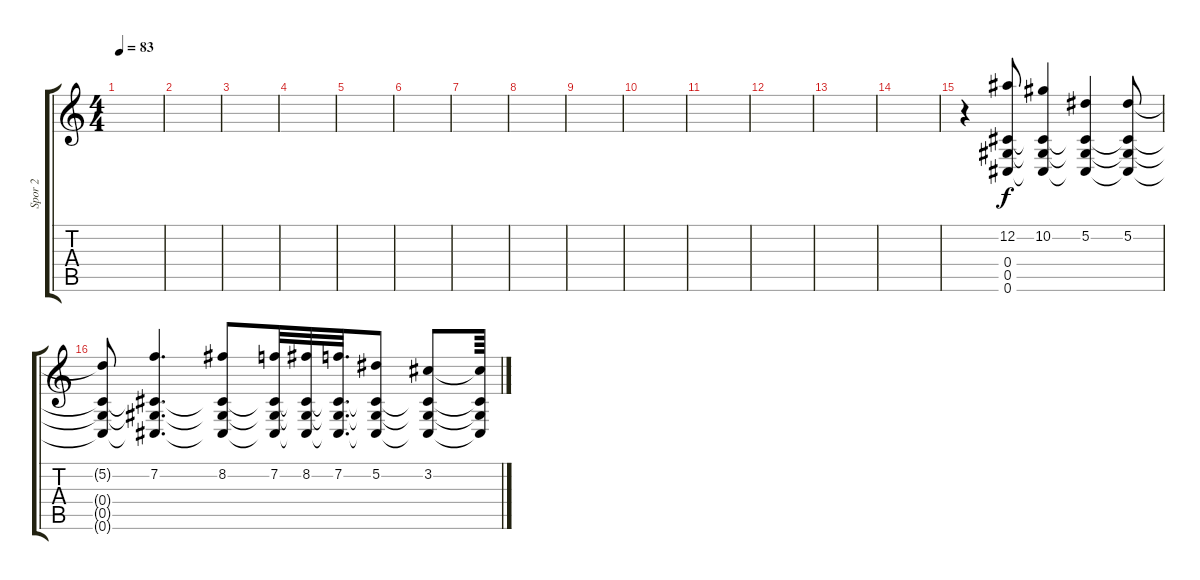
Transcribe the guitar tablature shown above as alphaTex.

\track ("Spor 2" "Spor 2") {instrument electricguitarclean}
\staff {score tabs}
\tuning (Eb4 Bb3 Gb3 Db3 Ab2 Db2) {hide}
\ts (4 4)
\tempo 83
\clef g2
\ks c
|
|
|
|
|
|
|
|
|
|
|
|
|
|
r.4 (12.2 0.4 0.5 0.6).8 (10.2 0.4{t} 0.5{t} 0.6{t}).4 (5.2 0.4{t} 0.5{t} 0.6{t}).4 (5.2 0.4{t} 0.5{t} 0.6{t}).8 |
(5.2{t} 0.4{t} 0.5{t} 0.6{t}).8 (7.2 0.4{t} 0.5{t} 0.6{t}).4{d} (8.2 0.4{t} 0.5{t} 0.6{t}).8 (7.2 0.4{t} 0.5{t} 0.6{t}).32 (8.2 0.4{t} 0.5{t} 0.6{t}).32 (7.2 0.4{t} 0.5{t} 0.6{t}).32{d} (5.2 0.4{t} 0.5{t} 0.6{t}).8 (3.2 0.4{t} 0.5{t} 0.6{t}).8 (3.2{t} 0.4{t} 0.5{t} 0.6{t}).64
